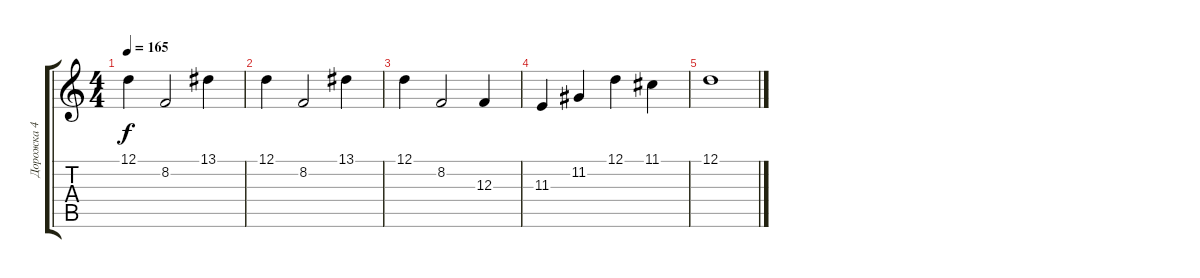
\track ("Дорожка 4" "Дорожка 4") {instrument musicbox}
\staff {score tabs}
\tuning (D4 A3 F3 C3 G2 D2) {hide}
\ts (4 4)
\tempo 165
\clef g2
\ks c
12.1.4{dy f instrument musicbox} 8.2.2 13.1.4 |
12.1.4 8.2.2 13.1.4 |
12.1.4 8.2.2 12.3.4 |
11.3.4 11.2.4 12.1.4 11.1.4 |
12.1.1
